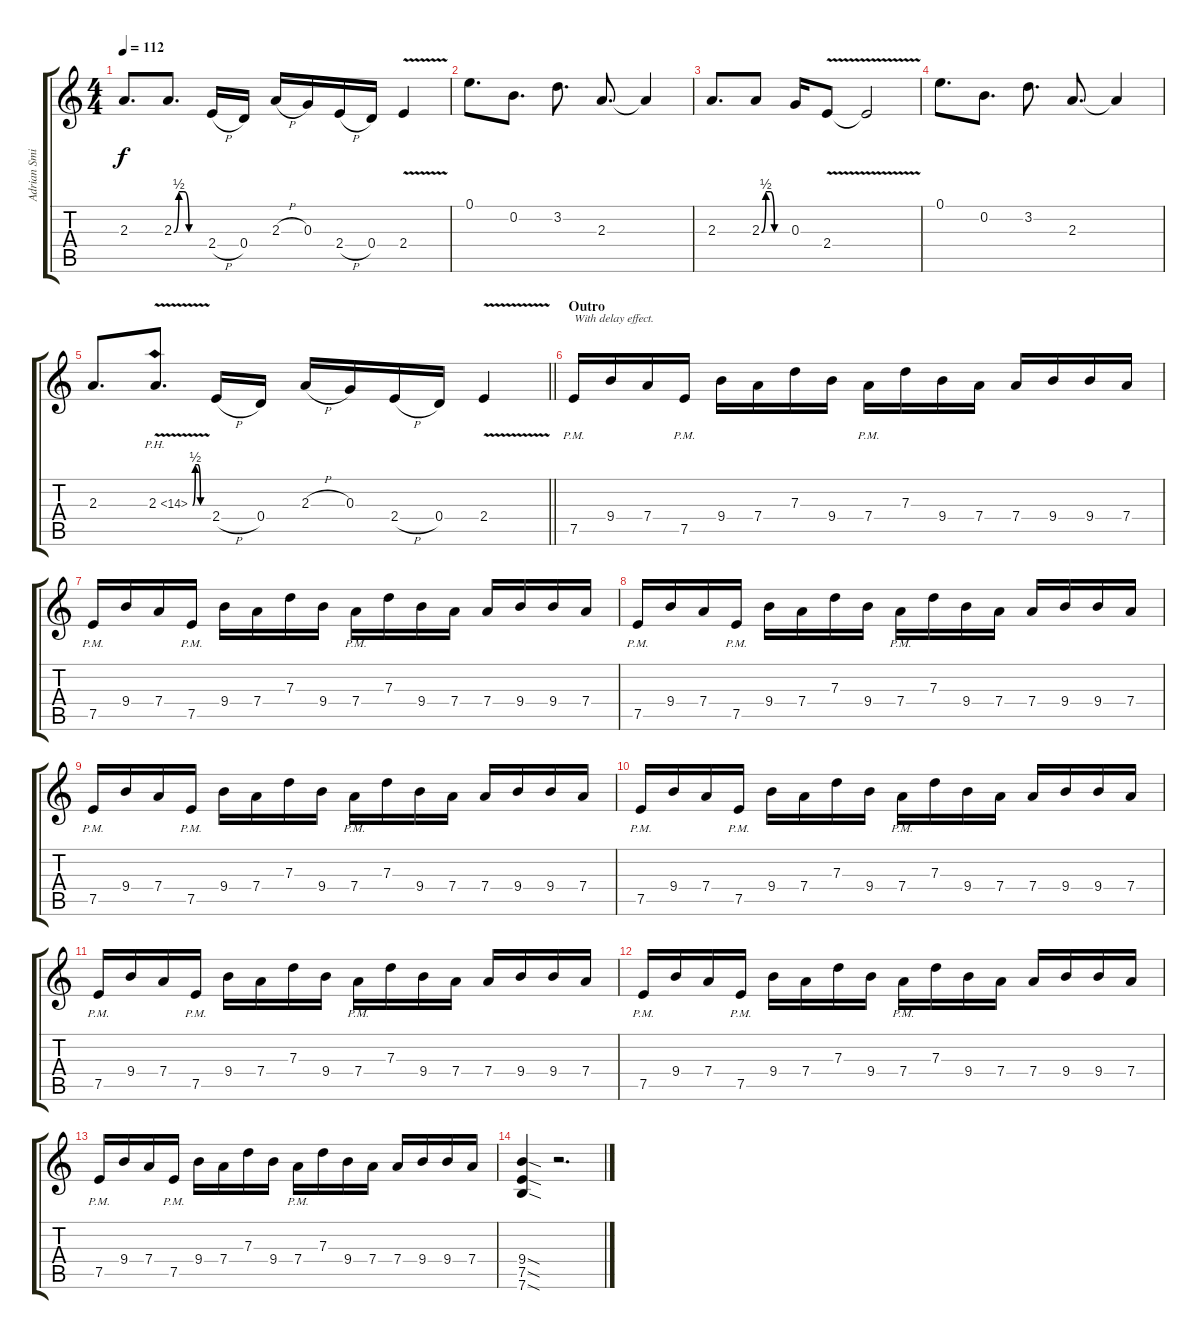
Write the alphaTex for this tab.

\track ("Adrian Smith" "Adrian Smi") {instrument overdrivenguitar}
\staff {score tabs}
\tuning (E4 B3 G3 D3 A2 E2) {hide}
\ts (4 4)
\tempo 112
\clef g2
\ks c
2.3.8{d dy f} 2.3{be (custom 0 0 10 2 20 2 30 0 60 0)}.8{d} 2.4{h}.16 0.4.16 2.3{h}.16 0.3.16 2.4{h}.16 0.4.16 2.4{v}.4 |
0.1.8{d} 0.2.8{d} 3.2.8{d} 2.3.8{d} 2.3{t}.4 |
2.3.8{d} 2.3{be (custom 0 0 10 2 20 2 30 0 60 0)}.8 0.3.16 2.4{v}.8 2.4{t}.2 |
0.1.8{d} 0.2.8{d} 3.2.8{d} 2.3.8{d} 2.3{t}.4 |
\barLineRight lightlight
2.3.8{d} 2.3{be (custom 0 0 10 2 20 2 30 0 60 0) ph 12 v}.8{d} 2.4{h}.16 0.4.16 2.3{h}.16 0.3.16 2.4{h}.16 0.4.16 2.4{v}.4 |
\section ("" "Outro")
7.5{pm}.16{txt "With delay effect."} 9.4.16 7.4.16 7.5{pm}.16 9.4.16 7.4.16 7.3.16 9.4.16 7.4{pm}.16 7.3.16 9.4.16 7.4.16 7.4.16 9.4.16 9.4.16 7.4.16 |
7.5{pm}.16 9.4.16 7.4.16 7.5{pm}.16 9.4.16 7.4.16 7.3.16 9.4.16 7.4{pm}.16 7.3.16 9.4.16 7.4.16 7.4.16 9.4.16 9.4.16 7.4.16 |
7.5{pm}.16 9.4.16 7.4.16 7.5{pm}.16 9.4.16 7.4.16 7.3.16 9.4.16 7.4{pm}.16 7.3.16 9.4.16 7.4.16 7.4.16 9.4.16 9.4.16 7.4.16 |
7.5{pm}.16 9.4.16 7.4.16 7.5{pm}.16 9.4.16 7.4.16 7.3.16 9.4.16 7.4{pm}.16 7.3.16 9.4.16 7.4.16 7.4.16 9.4.16 9.4.16 7.4.16 |
7.5{pm}.16 9.4.16 7.4.16 7.5{pm}.16 9.4.16 7.4.16 7.3.16 9.4.16 7.4{pm}.16 7.3.16 9.4.16 7.4.16 7.4.16 9.4.16 9.4.16 7.4.16 |
7.5{pm}.16 9.4.16 7.4.16 7.5{pm}.16 9.4.16 7.4.16 7.3.16 9.4.16 7.4{pm}.16 7.3.16 9.4.16 7.4.16 7.4.16 9.4.16 9.4.16 7.4.16 |
7.5{pm}.16 9.4.16 7.4.16 7.5{pm}.16 9.4.16 7.4.16 7.3.16 9.4.16 7.4{pm}.16 7.3.16 9.4.16 7.4.16 7.4.16 9.4.16 9.4.16 7.4.16 |
7.5{pm}.16 9.4.16 7.4.16 7.5{pm}.16 9.4.16 7.4.16 7.3.16 9.4.16 7.4{pm}.16 7.3.16 9.4.16 7.4.16 7.4.16 9.4.16 9.4.16 7.4.16 |
(9.4{sod} 7.5{sod} 7.6{sod}).4 r.2{d}
